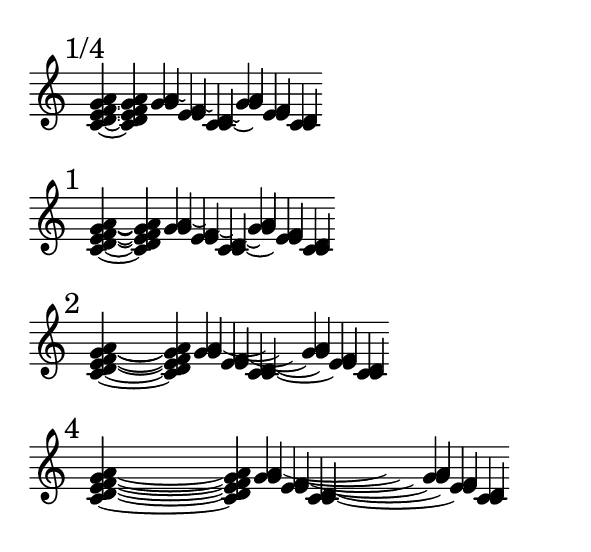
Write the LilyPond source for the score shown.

\paper { indent = 0  ragged-right = ##t paper-width = 10 \cm line-width = 9 \cm }

shapeTie =
  #(define-music-function (parser location offsets) (list?)
    #{
       \once \override Tie #'control-points = #(alter-curve $offsets)
    #})

#(define ((alter-curve offsets) grob)
   ;; get default control-points
   (let ((coords (ly:tie::calc-control-points grob))
         (n 0))
     ;; add offsets to default coordinates
     (define loop (lambda (n)
                    (set-car! (list-ref coords n)
                              (+ (list-ref offsets (* 2 n))
                                 (car (list-ref coords n))))
                    (set-cdr! (list-ref coords n)
                              (+ (list-ref offsets (1+ (* 2 n)))
                                 (cdr (list-ref coords n))))
                    (if (< n 3)
                        (loop (1+ n)))))
     ;; return altered coordinates
     (loop n)
     coords))

br = { \bar "" \break }

% #(set-global-staff-size 10)

\layout { \context { \Voice \override Tie #'direction = #DOWN \override Stem #'direction = #UP } }

\new Staff \with { \override StaffSymbol #'line-count = #5 \remove Time_signature_engraver \remove Accidental_engraver } { \time 9999/1 \set tieWaitForNote = ##t 
    
    \br
    \mark "1/4"
    <c' d' e' f' g' a' >4 ~ q4
    \bar "" 
    <<
        \new Voice {
          \set tieWaitForNote = ##t 
          \once \override Tie #'control-points = 
          #'((1.45 . -0.55) (1.6 . -0.75) (1.85 . -0.75) (2.0 . -0.55)) 
          \transpose c a' { <c ~ b,> 4 s32 s128 q4 } }
        \new Voice {
          \set tieWaitForNote = ##t 
          \once \override Tie #'control-points = 
          #'((2.7 . -1.25) (2.85 . -1.45) (3.1 . -1.45) (3.25 . -1.25)) 
          \transpose c g' { c4 ~ s32 s128 c4 } }
        \new Voice {
          \set tieWaitForNote = ##t 
          \once \override Tie #'control-points = 
          #'((1.45 . -1.55) (1.6 . -1.75) (1.85 . -1.75) (2.0 . -1.55)) 
          \transpose c f' { <c ~ b,> 4 s32 s128 q4 } }
        \new Voice {
          \set tieWaitForNote = ##t 
          \once \override Tie #'control-points = 
          #'((2.7 . -2.25) (2.85 . -2.45) (3.1 . -2.45) (3.25 . -2.25)) 
          \transpose c e' { c4 ~ s32 s128 c4 } }
        \new Voice {
          \set tieWaitForNote = ##t 
          \once \override Tie #'control-points = 
          #'((1.45 . -2.55) (1.6 . -2.75) (1.85 . -2.75) (2.0 . -2.55))  
          \transpose c d' { <c ~ b,> 4 s32 s128 q4 } }
        \new Voice {
          \set tieWaitForNote = ##t 
          \once \override Tie #'control-points = 
          #'((1.45 . -3.25) (1.8 . -3.7) (2.9 . -3.7) (3.25 . -3.25)) 
          \transpose c c' { c4 ~ s32 s128 c4 } }
    >>  
    \br
    
    \mark "1"
    <c' d' e' f' g' a' >4 ~ s16.. q4
    \bar "" 
    <<
        \new Voice {
          \set tieWaitForNote = ##t 
          \once \override Tie #'control-points = 
          #'((1.55 . -0.55) (1.8 . -0.9) (2.5 . -0.9) (2.75 . -0.55)) 
          \transpose c a' { <c ~ b,> 4 s16.. q4 } }
        \new Voice {
          \set tieWaitForNote = ##t 
          \once \override Tie #'control-points = 
          #'((2.8 . -1.2) (3.05 . -1.55) (3.75 . -1.55) (4 . -1.2)) 
          \transpose c g' { c4 ~ s16.. c4 } }
        \new Voice {
          \set tieWaitForNote = ##t 
          \once \override Tie #'control-points = 
          #'((1.55 . -1.55) (1.8 . -1.9) (2.5 . -1.9) (2.75 . -1.55)) 
          \transpose c f' { <c ~ b,> 4 s16.. q4 } }
        \new Voice {
          \set tieWaitForNote = ##t 
          \once \override Tie #'control-points = 
          #'((2.8 . -2.2) (3.05 . -2.55) (3.75 . -2.55) (4 . -2.2)) 
          \transpose c e' { c4 ~ s16.. c4 } }
        \new Voice {
          \set tieWaitForNote = ##t 
          \once \override Tie #'control-points = 
          #'((1.55 . -2.55) (1.8 . -2.9) (2.5 . -2.9) (2.75 . -2.55)) 
          \transpose c d' { <c ~ b,> 4 s16.. q4 } }
        \new Voice {
          \set tieWaitForNote = ##t 
          \once \override Tie #'control-points = 
          #'((1.45 . -3.25) (1.95 . -3.8) (3.5 . -3.8) (4 . -3.25)) 
          \transpose c c' { c4 ~ s16.. c4 } }
    >>  
    \br
    
    \mark "2"
    <c' d' e' f' g' a' >4 ~ s4 s16.. q4
    \bar "" 
    <<
        \new Voice {
          \set tieWaitForNote = ##t 
          \once \override Tie #'control-points = 
          #'((1.6 . -0.75) (2.3 . -1.45) (4.9 . -1.45) (5.6 . -0.75)) 
          \transpose c a' { <c ~ b,> 4 s4 s16.. q4 } }
        \new Voice {
          \set tieWaitForNote = ##t 
          \once \override Tie #'control-points = 
          #'((2.85 . -1.2) (3.55 . -1.9) (6.15 . -1.9) (6.85 . -1.2)) 
          \transpose c g' { c4 ~ s4 s16.. c4 } }
        \new Voice {
          \set tieWaitForNote = ##t 
          \once \override Tie #'control-points = 
          #'((1.6 . -1.75) (2.3 . -2.45) (4.9 . -2.45) (5.6 . -1.75)) 
          \transpose c f' { <c ~ b,> 4 s4 s16.. q4 } }
        \new Voice {
          \set tieWaitForNote = ##t 
          \once \override Tie #'control-points = 
          #'((2.85 . -2.2) (3.55 . -2.9) (6.15 . -2.9) (6.85 . -2.2)) 
          \transpose c e' { c4 ~ s4 s16.. c4 } }
        \new Voice {
          \set tieWaitForNote = ##t 
          \once \override Tie #'control-points = 
          #'((1.6 . -2.75) (2.3 . -3.45) (4.9 . -3.45) (5.6 . -2.75)) 
          \transpose c d' { <c ~ b,> 4 s4 s16.. q4 } }
        \new Voice {
          \set tieWaitForNote = ##t 
          \once \override Tie #'control-points = 
          #'((1.5 . -3.25) (2.25 . -4.0) (6.0 . -4.0) (6.85 . -3.25)) 
          \transpose c c' { c4 ~ s4 s16.. c4 } }
    >>  
    \br
    
    \mark "4"
    <c' d' e' f' g' a' >4 ~ s2. s16.. q4
    \bar "" 
    <<
        \new Voice {
          \set tieWaitForNote = ##t 
          \once \override Tie #'control-points = 
          #'((1.6 . -0.65) (3.0 . -1.6) (10.05 . -1.6) (11.45 . -0.65)) 
          \transpose c a' { <c ~ b,> 4 s2. s16.. q4 } }
        \new Voice {
          \set tieWaitForNote = ##t 
          \once \override Tie #'control-points = 
          #'((2.85 . -1.2) (4.25 . -2) (11.3 . -2) (12.7 . -1.2)) 
          \transpose c g' { c4 ~ s2. s16.. c4 } }
        \new Voice {
          \set tieWaitForNote = ##t 
          \once \override Tie #'control-points = 
          #'((1.6 . -1.65) (3.0 . -2.6) (10.05 . -2.6) (11.45 . -1.65)) 
          \transpose c f' { <c ~ b,> 4 s2. s16.. q4 } }
        \new Voice {
          \set tieWaitForNote = ##t 
          \once \override Tie #'control-points = 
          #'((2.85 . -2.2) (4.25 . -3.15) (11.3 . -3.15) (12.7 . -2.2))  
          \transpose c e' { c4 ~ s2. s16.. c4 } }
        \new Voice {
          \set tieWaitForNote = ##t 
          \once \override Tie #'control-points = 
          #'((1.6 . -2.65) (3.0 . -3.6) (10.05 . -3.6) (11.45 . -2.65)) 
          \transpose c d' { <c ~ b,> 4 s2. s16.. q4 } }
        \new Voice {
          \set tieWaitForNote = ##t 
          \once \override Tie #'control-points = 
          #'((1.5 . -3.25) (3.0 . -4.2) (11.2 . -4.2) (12.7 . -3.25)) 
          \transpose c c' { c4 ~ s2. s16.. c4 } }
    >>  
    \br
  }